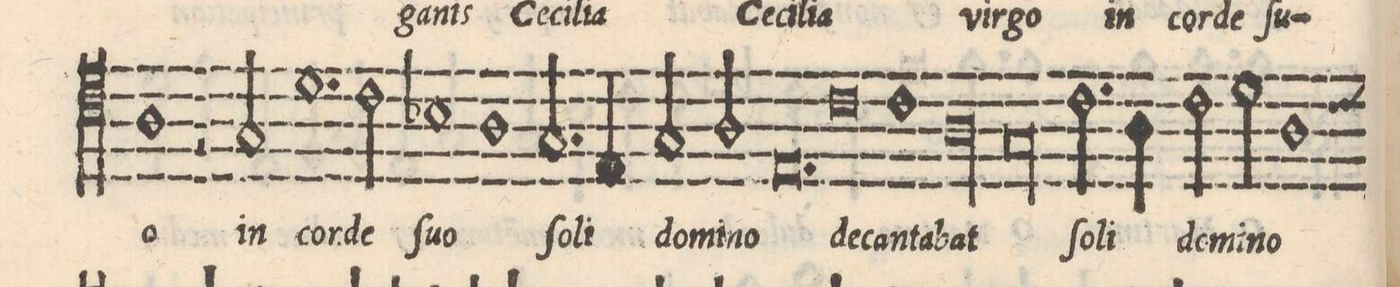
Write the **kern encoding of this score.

**kern	**text
*I"BASSVS	*
*clefC4	*
*k[]	*
*met(C|)	*
*M2/1	*
1A	-o
2r	.
2G/	in
=25-	=25-
1.d	cor-
2c\	-de
=26-	=26-
1B-X	ſu-
1A	o
=27-	=27-
2.G/	ſo-
4E/	-li
2G/	do-
2A/	-mi-
=28-	=28-
0.E	no
=29-	=29-
0c	de-
=30-	=30-
1c	-can-
=31-	=31-
00A	-ta-
=32-	=32-
=33-	=33-
00G\	-bat
=34-	=34-
=35-	=35-
2.c\	ſo-
4A\	-li
2c\	do-
2d\	-mi-
=36-	=36-
1A	-no
*custos:c	*
*-	*-
